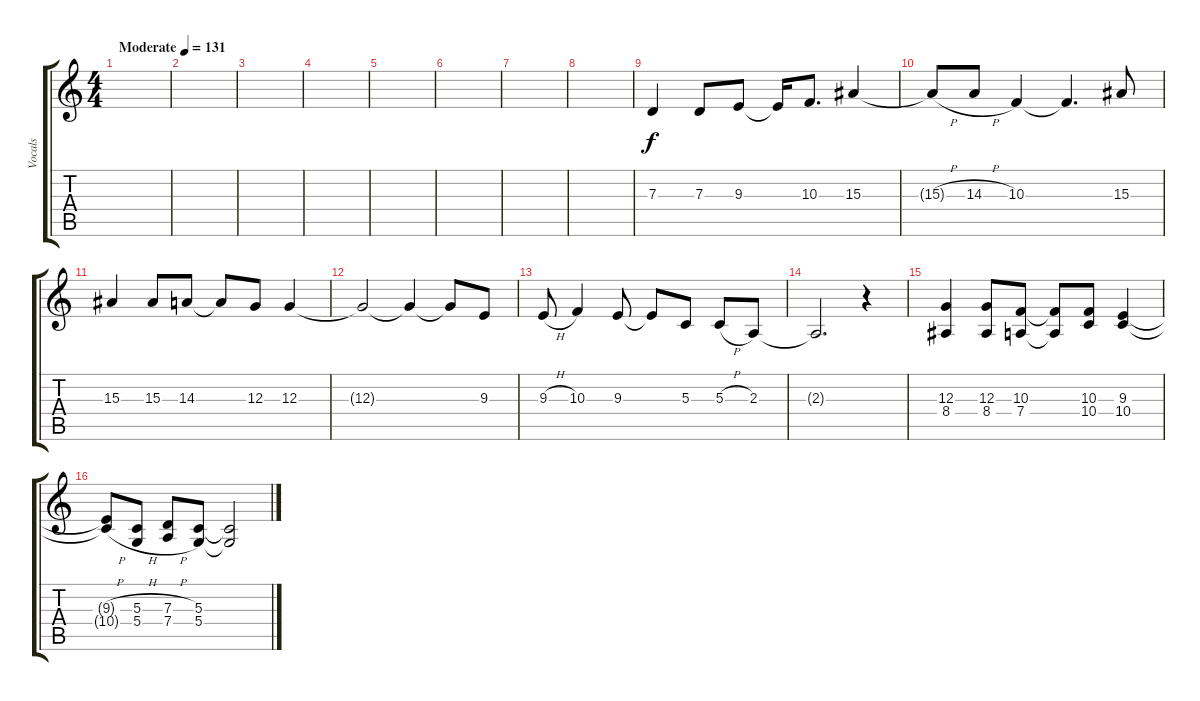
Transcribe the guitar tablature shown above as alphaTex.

\track ("Vocals" "Vocals") {instrument violin}
\staff {score tabs}
\tuning (E4 B3 G3 D3 A2 E2) {hide}
\ts (4 4)
\tempo (131 "Moderate")
\clef g2
\ks c
|
|
|
|
|
|
|
|
7.3.4 7.3.8 9.3.8 9.3{t}.16 10.3.8{d} 15.3.4 |
15.3{h t}.8 14.3{h}.8 10.3.4 10.3{t}.4{d} 15.3.8 |
15.3.4 15.3.8 14.3.8 14.3{t}.8 12.3.8 12.3.4 |
12.3{t}.2 12.3{t}.4 12.3{t}.8 9.3.8 |
9.3{h}.8 10.3.4 9.3.8 9.3{t}.8 5.3.8 5.3{h}.8 2.3.8 |
2.3{t}.2{d} r.4 |
(12.3 8.4).4 (12.3 8.4).8 (10.3 7.4).8 (10.3{t} 7.4{t}).8 (10.3 10.4).8 (9.3 10.4).4 |
(9.3{h t} 10.4{h t}).8 (5.3{h} 5.4{h}).8 (7.3{h} 7.4{h}).8 (5.3 5.4).8 (5.3{t} 5.4{t}).2
